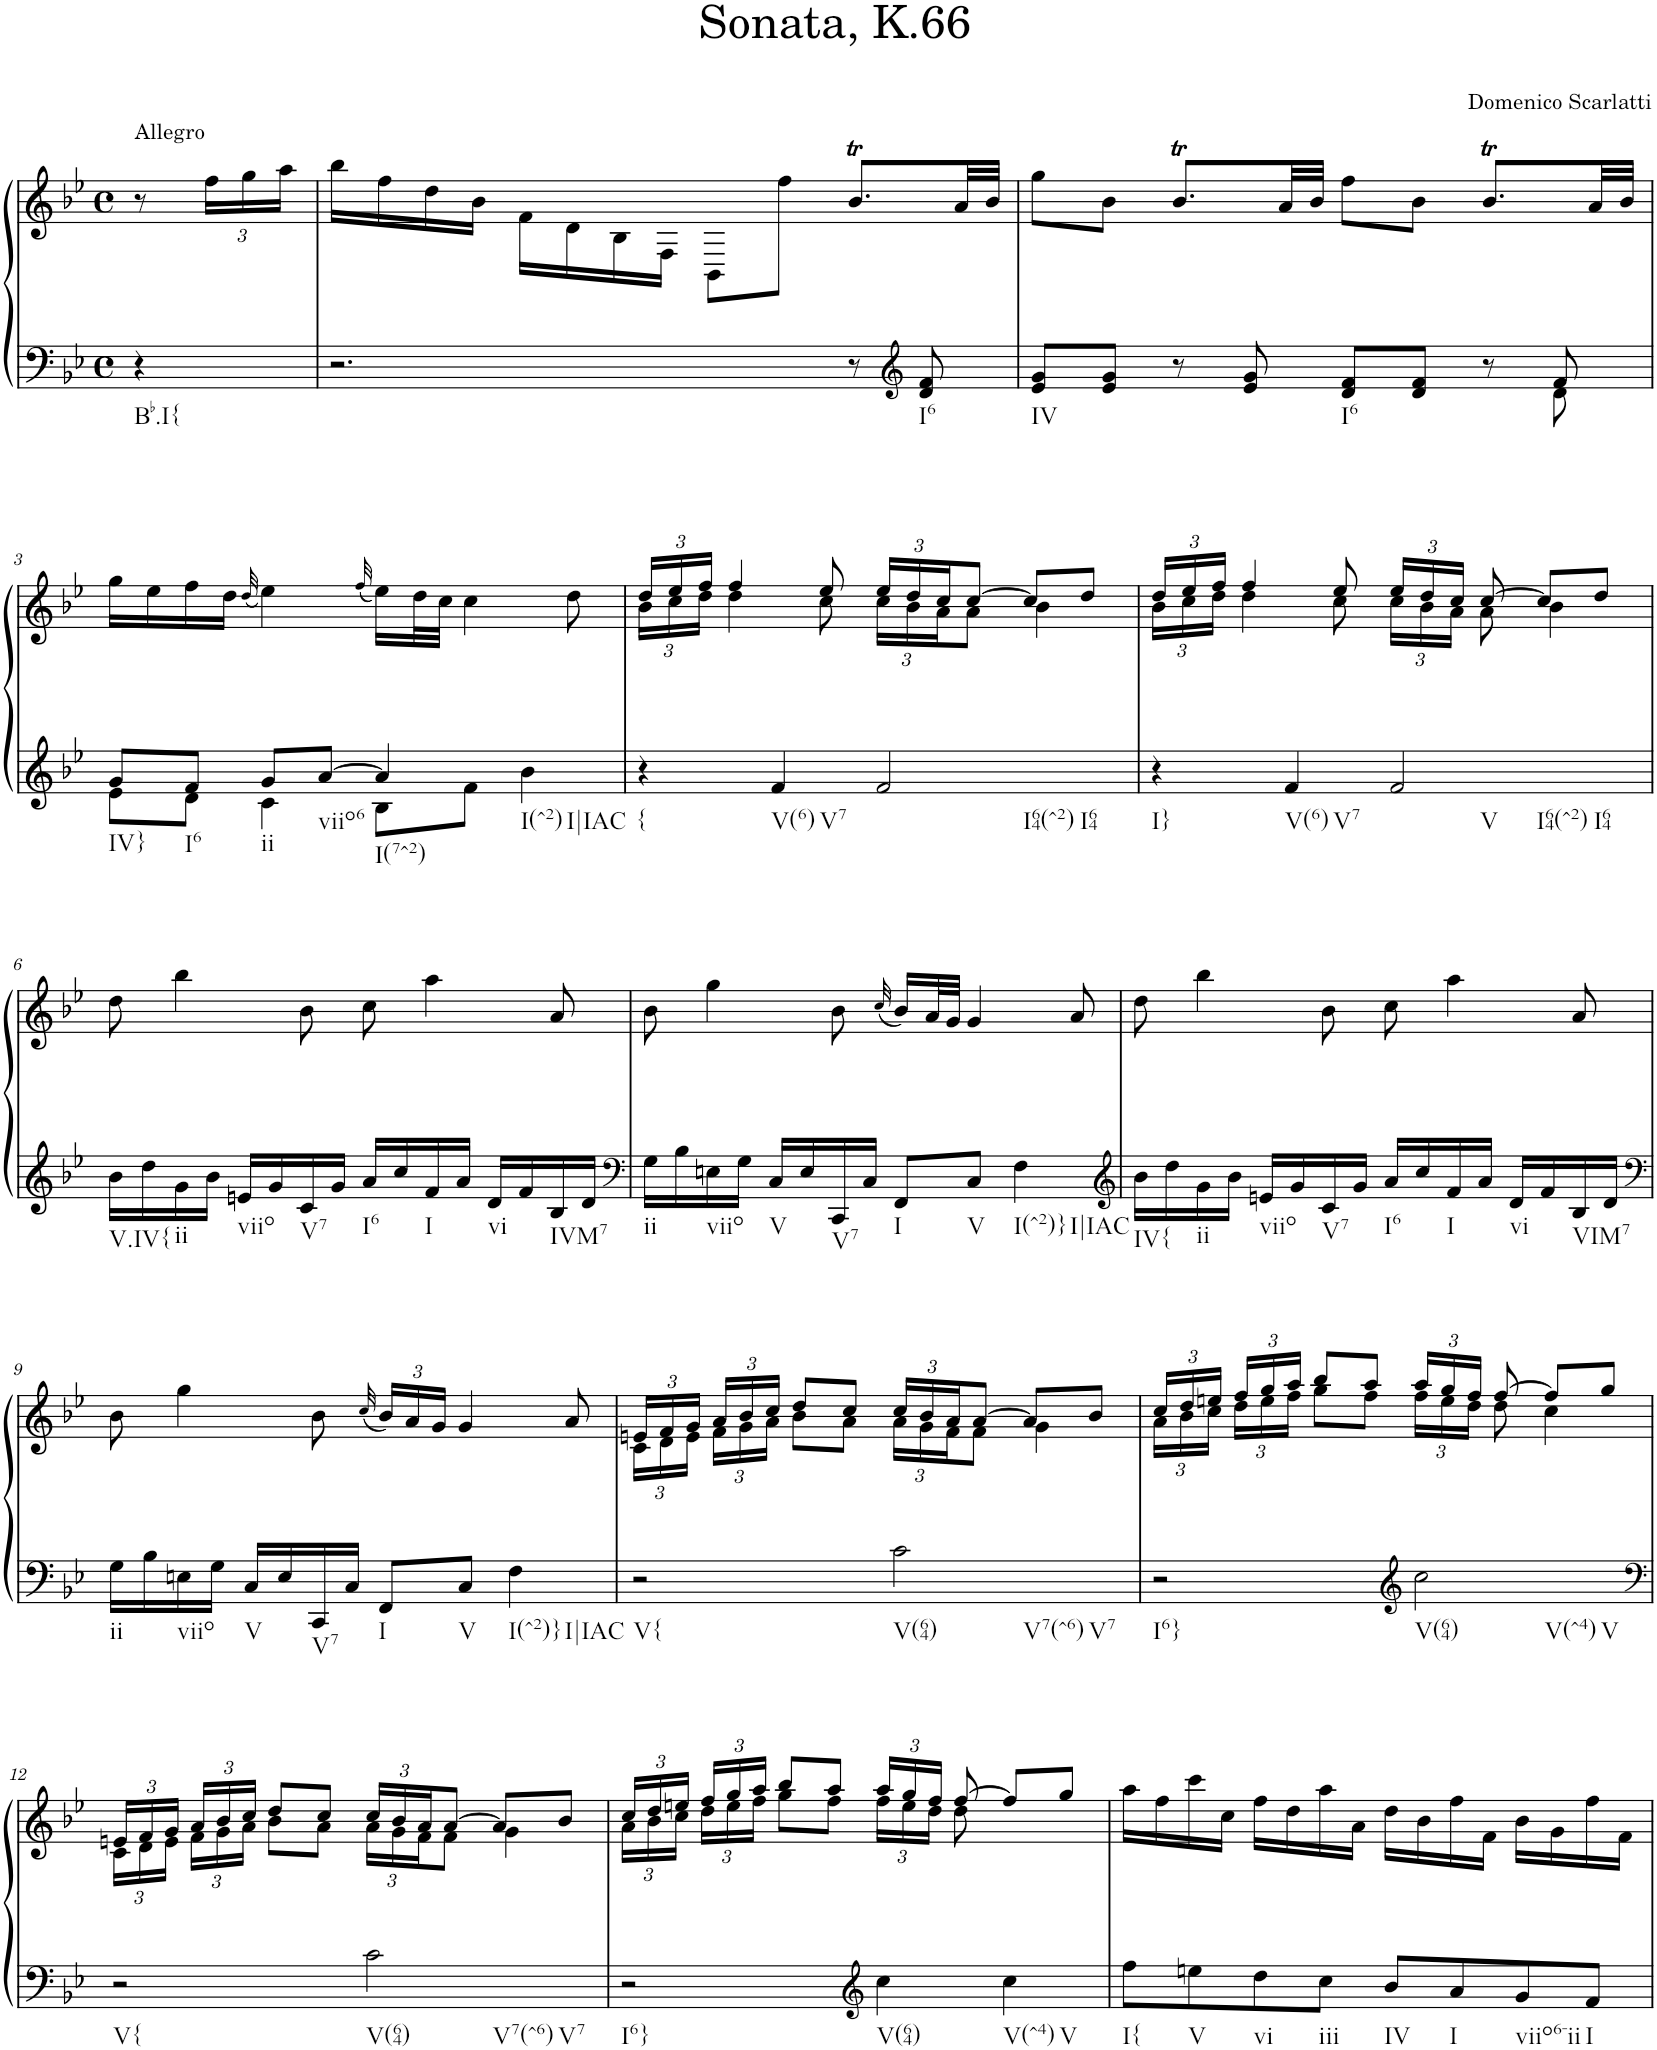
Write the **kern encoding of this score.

**kern	**kern
*part1	*part1
*staff2	*staff1
*I"Piano	*
*I'Pno.	*
*clefF4	*clefG2
*k[b-e-]	*k[b-e-]
*M4/4	*M4/4
*met(c)	*met(c)
=	=
!	!LO:TX:a:t=Allegro
!LO:TX:b:t=Bb.I{	!
4r	8r
*	*Xbrackettup
.	24ff\LL
.	24gg\
.	24aa\JJ
=1	=1
2.r	16bb-\LL
.	16ff\
.	16dd\
.	16b-\JJ
.	16f\LL
.	16d\
.	16B-\
.	16F\JJ
.	8BB-\L
.	8ff\J
8r	8.b-T/L
*clefG2	*
!LO:TX:b:t=I6	!
8d/ 8f/	.
.	32a/LL
.	32b-/JJJ
=2	=2
*^	*
!LO:TX:b:t=IV	!	!
8e-/ 8g/L	2..ryy	8gg\L
8e-/ 8g/J	.	8b-\J
8r	.	8.b-T/L
8e-/ 8g/	.	.
.	.	32a/LL
.	.	32b-/JJJ
!LO:TX:b:t=I6	!	!
8d/ 8f/L	.	8ff\L
8d/ 8f/J	.	8b-\J
8r	.	8.b-T/L
8f/	8d\	.
.	.	32a/LL
.	.	32b-/JJJ
!!LO:LB:g=z
=3	=3	=3
!LO:TX:b:t=IV}	!	!
8g/L	8e-\L	16gg\LL
.	.	16ee-\
!LO:TX:b:t=I6	!	!
8f/J	8d\J	16ff\
.	.	16dd\JJ
.	.	(32qdd/
!LO:TX:b:t=ii	!	!
8g/L	4c\	4ee-\)
!LO:TX:b:t=viio6	!	!
[8a/J	.	.
.	.	(32qff/
!LO:TX:b:t=I(7^2)	!	!
4a/]	8B-\L	16ee-\LL)
.	.	32dd\L
.	.	32cc\JJJ
.	8f\J	4cc\
!LO:TX:b:t=I(^2)	!	!
!LO:TX:b:t=I|IAC	!	!
4b-\	4ryy	.
.	.	8dd\
*v	*v	*
=4	=4
*	*^
!LO:TX:b:t={	!	!
4r	24dd/LL	24b-\LL
.	24ee-/	24cc\
.	24ff/JJ	24dd\JJ
.	4ff/	4dd\
!LO:TX:b:t=V(6)	!	!
!LO:TX:b:t=V7	!	!
4f/	.	.
.	8ee-/	8cc\
!LO:TX:b:t=I64(^2)	!	!
!LO:TX:b:t=I64	!	!
2f/	24ee-/LL	24cc\LL
.	24dd/	24b-\
.	24cc/J	24a\J
.	[8cc/J	8a\J
.	8cc/L]	4b-\
.	8dd/J	.
=5	=5	=5
!LO:TX:b:t=I}	!	!
4r	24dd/LL	24b-\LL
.	24ee-/	24cc\
.	24ff/JJ	24dd\JJ
.	4ff/	4dd\
!LO:TX:b:t=V(6)	!	!
!LO:TX:b:t=V7	!	!
4f/	.	.
.	8ee-/	8cc\
!LO:TX:b:t=V	!	!
!LO:TX:b:t=I64(^2)	!	!
!LO:TX:b:t=I64	!	!
2f/	24ee-/LL	24cc\LL
.	24dd/	24b-\
.	24cc/JJ	24a\JJ
.	[8cc/	8a\
.	8cc/L]	4b-\
.	8dd/J	.
*	*v	*v
!!LO:LB:g=z
=6	=6
!LO:TX:b:t=V.IV{	!
16b-\LL	8dd\
16dd\	.
!LO:TX:b:t=ii	!
16g\	4bb-\
16b-\JJ	.
!LO:TX:b:t=viio	!
16en/LL	.
16g/	.
!LO:TX:b:t=V7	!
16c/	8b-\
16g/JJ	.
!LO:TX:b:t=I6	!
16a/LL	8cc\
16cc/	.
!LO:TX:b:t=I	!
16f/	4aa\
16a/JJ	.
!LO:TX:b:t=vi	!
16d/LL	.
16f/	.
!LO:TX:b:t=IVM7	!
16B-/	8a/
16d/JJ	.
=7	=7
*clefF4	*
!LO:TX:b:t=ii	!
16G\LL	8b-\
16B-\	.
!LO:TX:b:t=viio	!
16En\	4gg\
16G\JJ	.
!LO:TX:b:t=V	!
16C/LL	.
16E/	.
!LO:TX:b:t=V7	!
16CC/	8b-\
16C/JJ	.
.	(32qcc/
!LO:TX:b:t=I	!
8FF/L	16b-/LL)
.	32a/L
.	32g/JJJ
!LO:TX:b:t=V	!
8C/J	4g/
!LO:TX:b:t=I(^2)}	!
!LO:TX:b:t=I|IAC	!
4F\	.
.	8a/
=8	=8
*clefG2	*
!LO:TX:b:t=IV{	!
16b-\LL	8dd\
16dd\	.
!LO:TX:b:t=ii	!
16g\	4bb-\
16b-\JJ	.
!LO:TX:b:t=viio	!
16en/LL	.
16g/	.
!LO:TX:b:t=V7	!
16c/	8b-\
16g/JJ	.
!LO:TX:b:t=I6	!
16a/LL	8cc\
16cc/	.
!LO:TX:b:t=I	!
16f/	4aa\
16a/JJ	.
!LO:TX:b:t=vi	!
16d/LL	.
16f/	.
!LO:TX:b:t=VIM7	!
16B-/	8a/
16d/JJ	.
!!LO:LB:g=z
=9	=9
*clefF4	*
!LO:TX:b:t=ii	!
16G\LL	8b-\
16B-\	.
!LO:TX:b:t=viio	!
16En\	4gg\
16G\JJ	.
!LO:TX:b:t=V	!
16C/LL	.
16E/	.
!LO:TX:b:t=V7	!
16CC/	8b-\
16C/JJ	.
.	(32qcc/
!LO:TX:b:t=I	!
8FF/L	24b-/LL)
.	24a/
.	24g/JJ
!LO:TX:b:t=V	!
8C/J	4g/
!LO:TX:b:t=I(^2)}	!
!LO:TX:b:t=I|IAC	!
4F\	.
.	8a/
=10	=10
*	*^
!LO:TX:b:t=V{	!	!
2r	24en/LL	24c\LL
.	24f/	24d\
.	24g/JJ	24e\JJ
.	24a/LL	24f\LL
.	24b-/	24g\
.	24cc/JJ	24a\JJ
.	8dd/L	8b-\L
.	8cc/J	8a\J
!LO:TX:b:t=V(64)	!	!
!LO:TX:b:t=V7(^6)	!	!
!LO:TX:b:t=V7	!	!
2c\	24cc/LL	24a\LL
.	24b-/	24g\
.	24a/J	24f\J
.	[8a/J	8f\J
.	8a/L]	4g\
.	8b-/J	.
=11	=11	=11
!LO:TX:b:t=I6}	!	!
2r	24cc/LL	24a\LL
.	24dd/	24b-\
.	24een/JJ	24cc\JJ
.	24ff/LL	24dd\LL
.	24gg/	24ee\
.	24aa/JJ	24ff\JJ
.	8bb-/L	8gg\L
.	8aa/J	8ff\J
*clefG2	*	*
!LO:TX:b:t=V(64)	!	!
!LO:TX:b:t=V(^4)	!	!
!LO:TX:b:t=V	!	!
2cc\	24aa/LL	24ff\LL
.	24gg/	24ee\
.	24ff/JJ	24dd\JJ
.	[8ff/	8dd\
.	8ff/L]	4cc\
.	8gg/J	.
!!LO:LB:g=z	!!
=12	=12	=12
*clefF4	*	*
!LO:TX:b:t=V{	!	!
2r	24en/LL	24c\LL
.	24f/	24d\
.	24g/JJ	24e\JJ
.	24a/LL	24f\LL
.	24b-/	24g\
.	24cc/JJ	24a\JJ
.	8dd/L	8b-\L
.	8cc/J	8a\J
!LO:TX:b:t=V(64)	!	!
!LO:TX:b:t=V7(^6)	!	!
!LO:TX:b:t=V7	!	!
2c\	24cc/LL	24a\LL
.	24b-/	24g\
.	24a/J	24f\J
.	[8a/J	8f\J
.	8a/L]	4g\
.	8b-/J	.
=13	=13	=13
!LO:TX:b:t=I6}	!	!
2r	24cc/LL	24a\LL
.	24dd/	24b-\
.	24een/JJ	24cc\JJ
.	24ff/LL	24dd\LL
.	24gg/	24ee\
.	24aa/JJ	24ff\JJ
.	8bb-/L	8gg\L
.	8aa/J	8ff\J
*clefG2	*	*
!LO:TX:b:t=V(64)	!	!
4cc\	24aa/LL	24ff\LL
.	24gg/	24ee\
.	24ff/JJ	24dd\JJ
.	[8ff/	8dd\
!LO:TX:b:t=V(^4)	!	!
!LO:TX:b:t=V	!	!
4cc\	8ff/L]	4ryy
.	8gg/J	.
*	*v	*v
=14	=14
!LO:TX:b:t=I{	!
8ff\L	16aa\LL
.	16ff\
!LO:TX:b:t=V	!
8een\	16ccc\
.	16cc\JJ
!LO:TX:b:t=vi	!
8dd\	16ff\LL
.	16dd\
!LO:TX:b:t=iii	!
8cc\J	16aa\
.	16a\JJ
!LO:TX:b:t=IV	!
8b-/L	16dd\LL
.	16b-\
!LO:TX:b:t=I	!
8a/	16ff\
.	16f\JJ
!LO:TX:b:t=viio6-ii	!
8g/	16b-\LL
.	16g\
!LO:TX:b:t=I	!
8f/J	16ff\
.	16f\JJ
=	=
*-	*-
